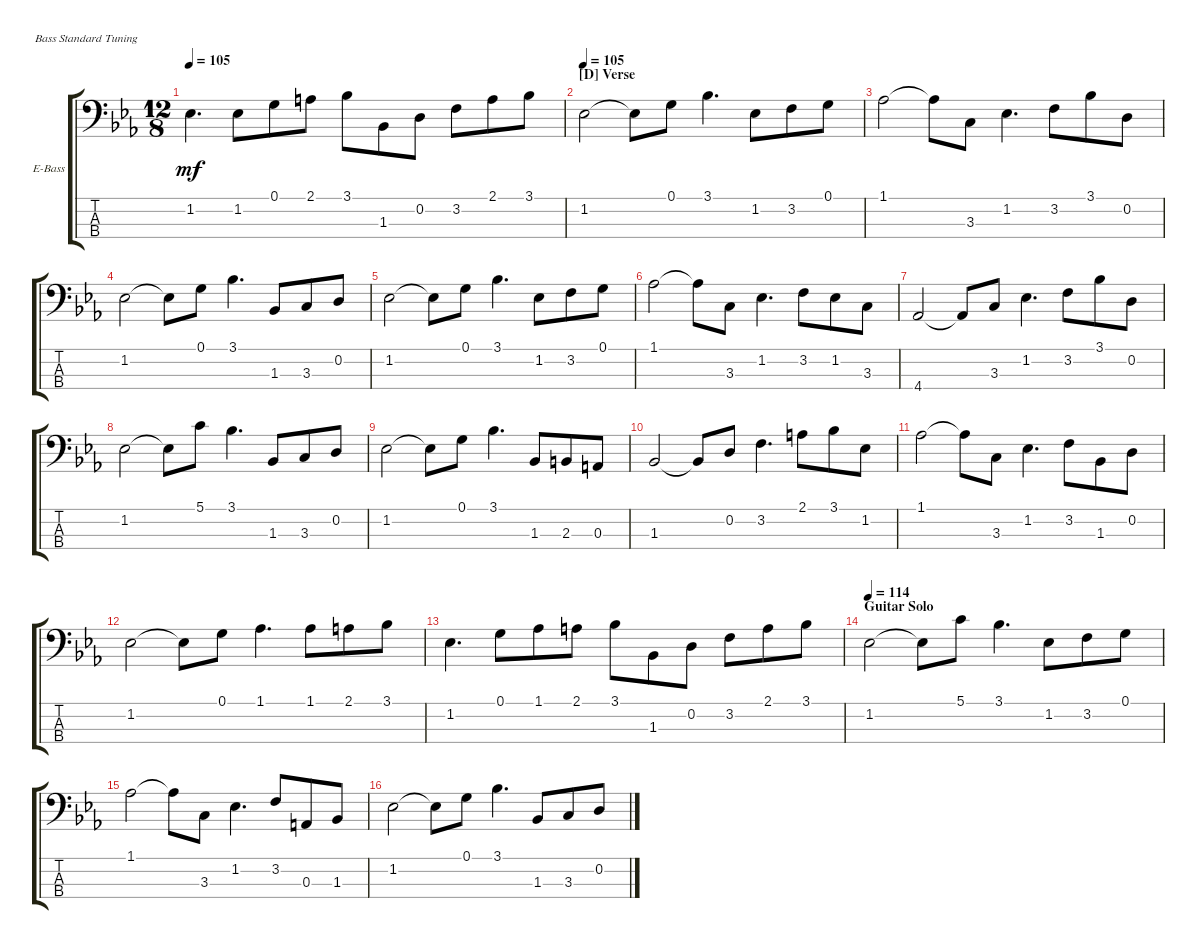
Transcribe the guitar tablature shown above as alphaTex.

\defaultSystemsLayout 4
\bracketExtendMode groupsimilarinstruments
\firstSystemTrackNameOrientation horizontal
\otherSystemsTrackNameOrientation horizontal
\track ("Electric Bass" "E-Bass") {instrument electricbassfinger}
\staff {score tabs}
\tuning (G2 D2 A1 E1)
\ts (12 8)
\tempo 105
\clef f4
\ks eb
1.2.4{d dy mf} 1.2.8 0.1.8 2.1.8 3.1.8 1.3.8 0.2.8 3.2.8 2.1.8 3.1.8 |
\section ("D" "Verse")
\tempo 105
1.2.2 1.2{t}.8 0.1.8 3.1.4{d} 1.2.8 3.2.8 0.1.8 |
1.1.2 1.1{t}.8 3.3.8 1.2.4{d} 3.2.8 3.1.8 0.2.8 |
1.2.2 1.2{t}.8 0.1.8 3.1.4{d} 1.3.8 3.3.8 0.2.8 |
1.2.2 1.2{t}.8 0.1.8 3.1.4{d} 1.2.8 3.2.8 0.1.8 |
1.1.2 1.1{t}.8 3.3.8 1.2.4{d} 3.2.8 1.2.8 3.3.8 |
4.4.2 4.4{t}.8 3.3.8 1.2.4{d} 3.2.8 3.1.8 0.2.8 |
1.2.2 1.2{t}.8 5.1.8 3.1.4{d} 1.3.8 3.3.8 0.2.8 |
1.2.2 1.2{t}.8 0.1.8 3.1.4{d} 1.3.8 2.3.8 0.3.8 |
1.3.2 1.3{t}.8 0.2.8 3.2.4{d} 2.1.8 3.1.8 1.2.8 |
1.1.2 1.1{t}.8 3.3.8 1.2.4{d} 3.2.8 1.3.8 0.2.8 |
1.2.2 1.2{t}.8 0.1.8 1.1.4{d} 1.1.8 2.1.8 3.1.8 |
1.2.4{d} 0.1.8 1.1.8 2.1.8 3.1.8 1.3.8 0.2.8 3.2.8 2.1.8 3.1.8 |
\section ("" "Guitar Solo")
\tempo 114
1.2.2 1.2{t}.8 5.1.8 3.1.4{d} 1.2.8 3.2.8 0.1.8 |
1.1.2 1.1{t}.8 3.3.8 1.2.4{d} 3.2.8 0.3.8 1.3.8 |
1.2.2 1.2{t}.8 0.1.8 3.1.4{d} 1.3.8 3.3.8 0.2.8
